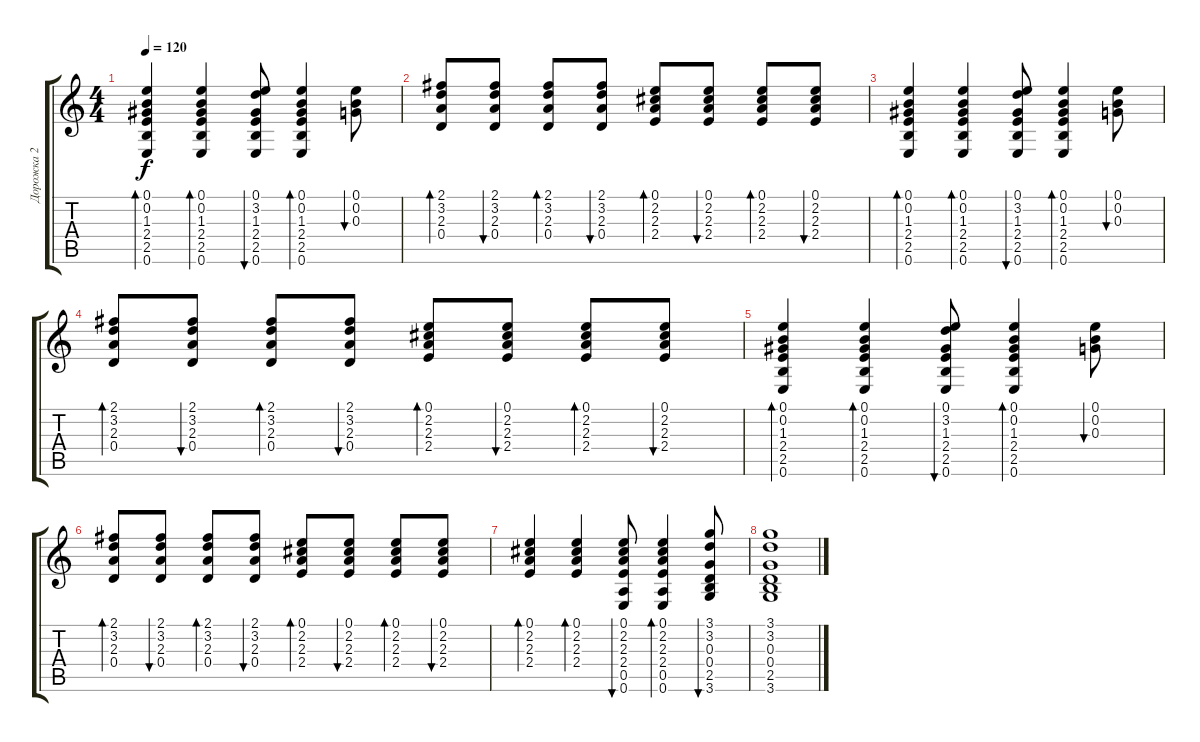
\track ("Дорожка 2" "Дорожка 2") {instrument acousticguitarsteel}
\staff {score tabs}
\tuning (E4 B3 G3 D3 A2 E2) {hide}
\ts (4 4)
\tempo 120
\clef g2
\ks c
(0.1 0.2 1.3 2.4 2.5 0.6).4{bd 30 dy f} (0.1 0.2 1.3 2.4 2.5 0.6).4{bd 60} (0.1 3.2 1.3 2.4 2.5 0.6).8{bu 60} (0.1 0.2 1.3 2.4 2.5 0.6).4{bd 60} (0.1 0.2 0.3).8{bu 60} |
(2.1 3.2 2.3 0.4).8{bd 60} (2.1 3.2 2.3 0.4).8{bu 60} (2.1 3.2 2.3 0.4).8{bd 60} (2.1 3.2 2.3 0.4).8{bu 60} (0.1 2.2 2.3 2.4).8{bd 60} (0.1 2.2 2.3 2.4).8{bu 60} (0.1 2.2 2.3 2.4).8{bd 60} (0.1 2.2 2.3 2.4).8{bu 60} |
(0.1 0.2 1.3 2.4 2.5 0.6).4{bd 30} (0.1 0.2 1.3 2.4 2.5 0.6).4{bd 60} (0.1 3.2 1.3 2.4 2.5 0.6).8{bu 60} (0.1 0.2 1.3 2.4 2.5 0.6).4{bd 60} (0.1 0.2 0.3).8{bu 60} |
(2.1 3.2 2.3 0.4).8{bd 60} (2.1 3.2 2.3 0.4).8{bu 60} (2.1 3.2 2.3 0.4).8{bd 60} (2.1 3.2 2.3 0.4).8{bu 60} (0.1 2.2 2.3 2.4).8{bd 60} (0.1 2.2 2.3 2.4).8{bu 60} (0.1 2.2 2.3 2.4).8{bd 60} (0.1 2.2 2.3 2.4).8{bu 60} |
(0.1 0.2 1.3 2.4 2.5 0.6).4{bd 30} (0.1 0.2 1.3 2.4 2.5 0.6).4{bd 60} (0.1 3.2 1.3 2.4 2.5 0.6).8{bu 60} (0.1 0.2 1.3 2.4 2.5 0.6).4{bd 60} (0.1 0.2 0.3).8{bu 60} |
(2.1 3.2 2.3 0.4).8{bd 60} (2.1 3.2 2.3 0.4).8{bu 60} (2.1 3.2 2.3 0.4).8{bd 60} (2.1 3.2 2.3 0.4).8{bu 60} (0.1 2.2 2.3 2.4).8{bd 60} (0.1 2.2 2.3 2.4).8{bu 60} (0.1 2.2 2.3 2.4).8{bd 60} (0.1 2.2 2.3 2.4).8{bu 60} |
(0.1 2.2 2.3 2.4).4{bd 120} (0.1 2.2 2.3 2.4).4{bd 60} (0.1 2.2 2.3 2.4 0.5 0.6).8{bu 60} (0.1 2.2 2.3 2.4 0.5 0.6).4{bd 60} (3.1 3.2 0.3 0.4 2.5 3.6).8{bu 60} |
(3.1 3.2 0.3 0.4 2.5 3.6).1{beam Up}
